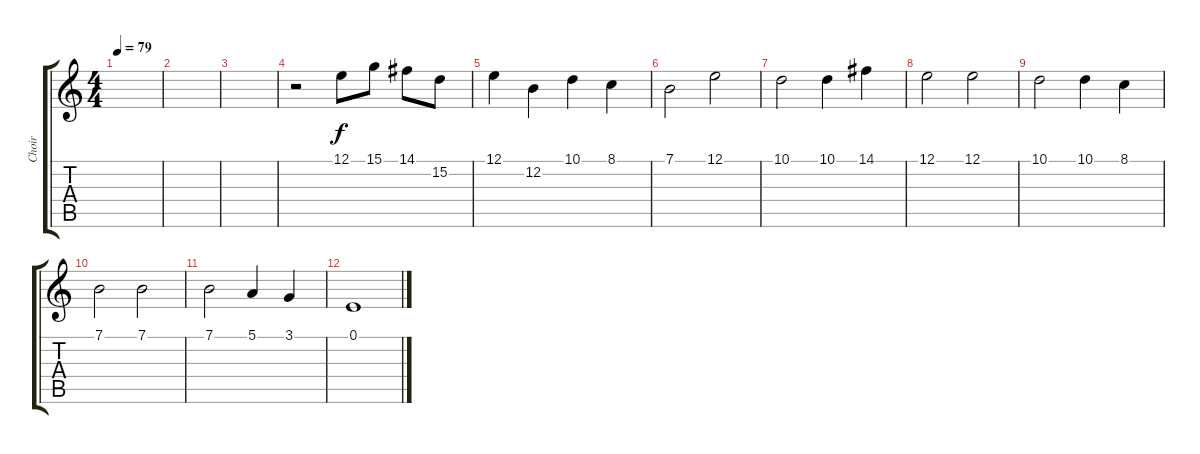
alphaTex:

\track ("Choir" "Choir") {instrument choiraahs}
\staff {score tabs}
\tuning (E4 B3 G3 D3 A2 E2) {hide}
\ts (4 4)
\tempo 79
\clef g2
\ks c
|
|
|
r.2 12.1.8 15.1.8 14.1.8 15.2.8 |
12.1.4 12.2.4 10.1.4 8.1.4 |
7.1.2 12.1.2 |
10.1.2 10.1.4 14.1.4 |
12.1.2 12.1.2 |
10.1.2 10.1.4 8.1.4 |
7.1.2 7.1.2 |
7.1.2 5.1.4 3.1.4 |
0.1.1
